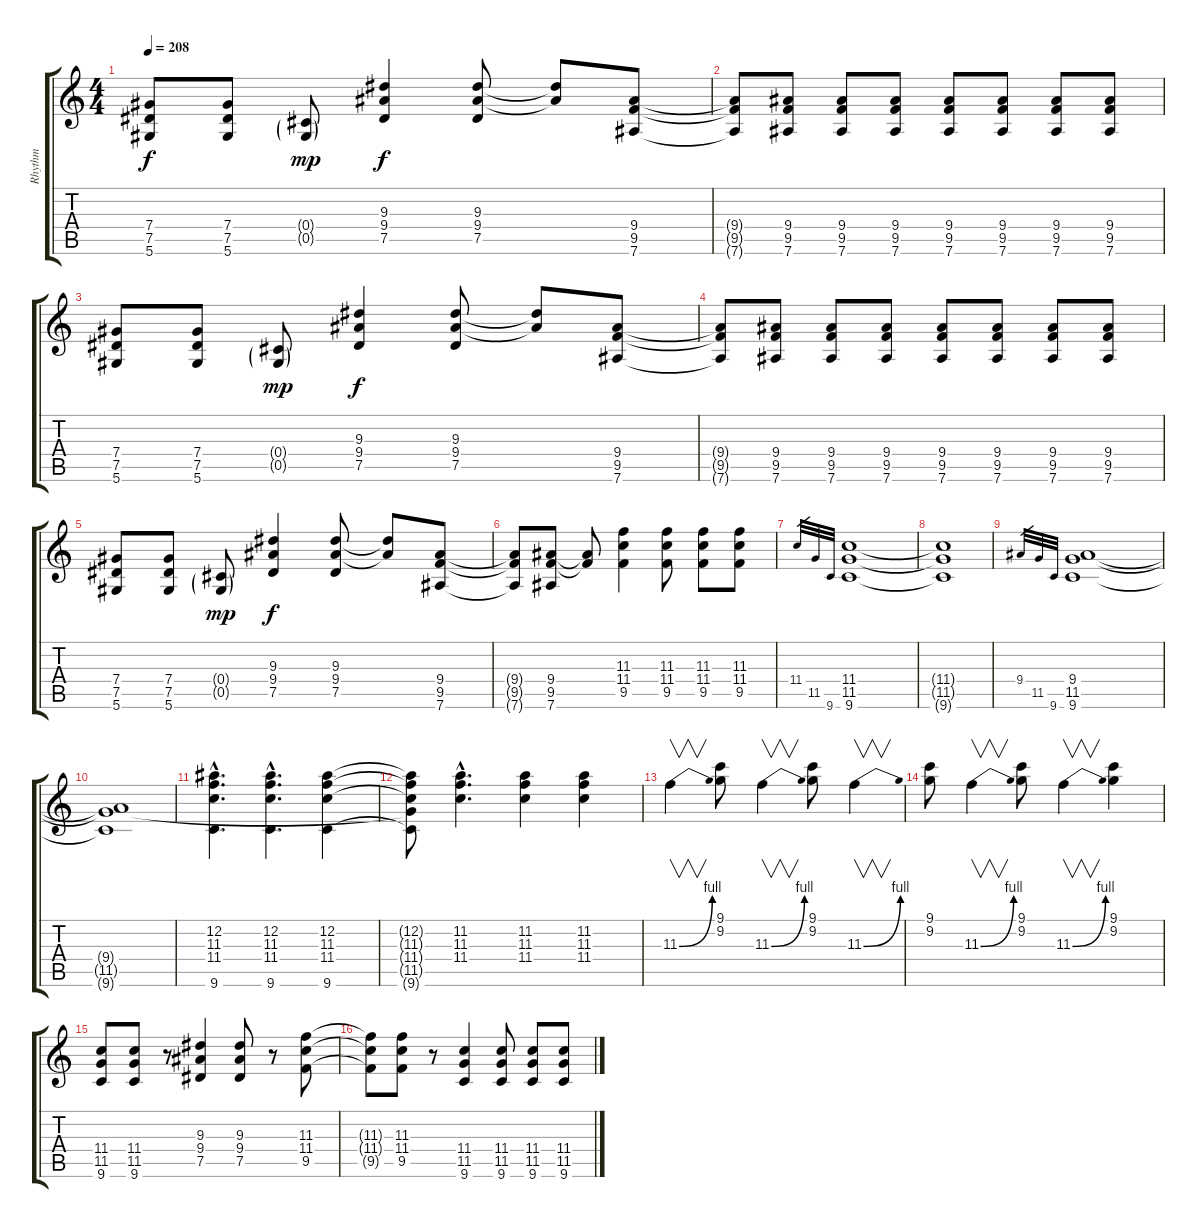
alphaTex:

\track ("Rhythm" "Rhythm") {instrument distortionguitar}
\staff {score tabs}
\tuning (Eb4 Bb3 Gb3 Db3 Ab2 Eb2) {hide}
\ts (4 4)
\tempo 208
\clef g2
\ks c
(7.4 7.5 5.6).8{dy f} (7.4 7.5 5.6).8 (0.4{g} 0.5{g}).8{dy mp} (9.3 9.4 7.5).4{dy f} (9.3 9.4 7.5).8 (9.3{t} 9.4{t}).8 (9.4 9.5 7.6).8 |
(9.4{t} 9.5{t} 7.6{t}).8 (9.4 9.5 7.6).8 (9.4 9.5 7.6).8 (9.4 9.5 7.6).8 (9.4 9.5 7.6).8 (9.4 9.5 7.6).8 (9.4 9.5 7.6).8 (9.4 9.5 7.6).8 |
(7.4 7.5 5.6).8 (7.4 7.5 5.6).8 (0.4{g} 0.5{g}).8{dy mp} (9.3 9.4 7.5).4{dy f} (9.3 9.4 7.5).8 (9.3{t} 9.4{t}).8 (9.4 9.5 7.6).8 |
(9.4{t} 9.5{t} 7.6{t}).8 (9.4 9.5 7.6).8 (9.4 9.5 7.6).8 (9.4 9.5 7.6).8 (9.4 9.5 7.6).8 (9.4 9.5 7.6).8 (9.4 9.5 7.6).8 (9.4 9.5 7.6).8 |
(7.4 7.5 5.6).8 (7.4 7.5 5.6).8 (0.4{g} 0.5{g}).8{dy mp} (9.3 9.4 7.5).4{dy f} (9.3 9.4 7.5).8 (9.3{t} 9.4{t}).8 (9.4 9.5 7.6).8 |
(9.4{t} 9.5{t} 7.6{t}).8 (9.4 9.5 7.6).8 (9.4{t} 9.5{t}).8 (11.3 11.4 9.5).4 (11.3 11.4 9.5).8 (11.3 11.4 9.5).8 (11.3 11.4 9.5).8 |
11.4.32{gr} 11.5.32{gr} 9.6.32{gr} (11.4 11.5 9.6).1 |
(11.4{t} 11.5{t} 9.6{t}).1 |
9.4.32{gr} 11.5.32{gr} 9.6.32{gr} (9.4 11.5 9.6).1 |
(9.4{t} 11.5{t} 9.6{t}).1 |
(12.2{hac} 11.3{hac} 11.4{hac} 9.6{hac}).4{d} (12.2{hac} 11.3{hac} 11.4{hac} 9.6{hac}).4{d} (12.2 11.3 11.4 9.6).4 |
(12.2{t} 11.3{t} 11.4{t} 11.5{t} 9.6{t}).8 (11.2{hac} 11.3{hac} 11.4{hac}).4{d} (11.2 11.3 11.4).4 (11.2 11.3 11.4).4 |
11.3{be (bend 0 0 60 4)}.4{v} (9.1 9.2).8 11.3{be (bend 0 0 60 4)}.4{v} (9.1 9.2).8 11.3{be (bend 0 0 60 4)}.4{v} |
(9.1 9.2).8 11.3{be (bend 0 0 60 4)}.4{v} (9.1 9.2).8 11.3{be (bend 0 0 60 4)}.4{v} (9.1 9.2).4 |
(11.4 11.5 9.6).8 (11.4 11.5 9.6).8 r.8 (9.3 9.4 7.5).4 (9.3 9.4 7.5).8 r.8 (11.3 11.4 9.5).8 |
(11.3{t} 11.4{t} 9.5{t}).8 (11.3 11.4 9.5).8 r.8 (11.4 11.5 9.6).4 (11.4 11.5 9.6).8 (11.4 11.5 9.6).8 (11.4 11.5 9.6).8
